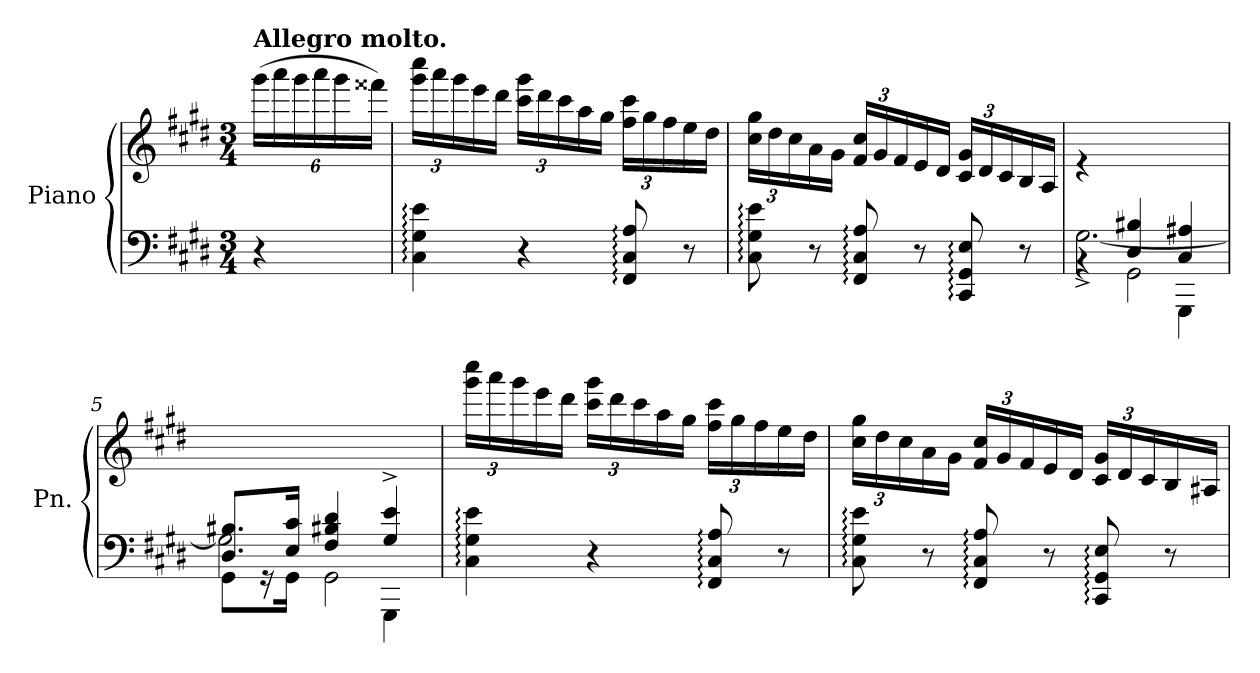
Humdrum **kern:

**kern	**kern	**dynam
*part1	*part1	*part1
*staff2	*staff1	*staff1/2
*I"Piano	*	*
*I'Pn.	*	*
*clefF4	*clefG2	*
*k[f#c#g#d#]	*k[f#c#g#d#]	*
*M3/4	*M3/4	*
=1	=1	=1
!	!LO:TX:a:B:t=Allegro molto.	!
!	!	!LO:DY:a=2
!	!	!LO:DY:n=1:a=2
4r	(>24ggg#\LL	p other-dynamics
.	24aaa\	.
.	24ggg#\	.
.	24aaa\	.
.	24ggg#\	.
.	24fff##X\JJ)	.
=2	=2	=2
*	*Xbrackettup	*
4C#\: 4G#\: 4e\:	(>24ggg#\ 24cccc#\LL	.
.	24aaa\	.
.	24ggg#\	.
.	16eee\	.
.	16ddd#\JJ	.
4r	24ccc#\ 24ggg#\LL	.
.	24ddd#\	.
.	24ccc#\	.
.	16aa\	.
.	16gg#\JJ	.
8FF#/: 8C#/: 8A/:	24ff#\ 24ccc#\LL	.
.	24gg#\	.
.	24ff#\	.
8r	16ee\	.
.	16dd#\JJ	.
=3	=3	=3
8C#\: 8G#\: 8e\:	24cc#\ 24gg#\LL	.
.	24dd#\	.
.	24cc#\	.
8r	16a\	.
.	16g#\JJ	.
8FF#/: 8C#/: 8A/:	24f#/ 24cc#/LL	.
.	24g#/	.
.	24f#/	.
8r	16e/	.
.	16d#/JJ	.
8CC#/: 8GG#/: 8E/:	24c#/ 24g#/LL	.
.	24d#/	.
.	24c#/	.
8r	16B/	.
.	16A/JJ	.
=4	=4	=4
*^	*	*
*	*^	*	*
*	*	*^	*	*
4ryy	[2.G#^\)	4rBB	2ryy	4re	.
4D#/ 4B#X/	.	2GG#\	.	2ryy	.
4C#/ 4A#X/	.	.	4GGG#\	.	.
=5	=5	=5	=5	=5	=5
8.D#/ 8.B#X/L	2G#\]	8GG#\L	2ryy	2.ryy	.
.	.	16rGG	.	.	.
16E/ 16c#/Jk	.	16GG#\Jk	.	.	.
4F#/ 4B#X/ 4d#/	.	2GG#\	.	.	.
4G#/^ 4e/^	4ryy	.	4GGG#\	.	.
*v	*v	*v	*v	*	*
=6	=6	=6
4C#\: 4G#\: 4e\:	24ggg#\ 24cccc#\LL	.
.	24aaa\	.
.	24ggg#\	.
.	16eee\	.
.	16ddd#\JJ	.
4r	24ccc#\ 24ggg#\LL	.
.	24ddd#\	.
.	24ccc#\	.
.	16aa\	.
.	16gg#\JJ	.
8FF#/: 8C#/: 8A/:	24ff#\ 24ccc#\LL	.
.	24gg#\	.
.	24ff#\	.
8r	16ee\	.
.	16dd#\JJ	.
=7	=7	=7
8C#\: 8G#\: 8e\:	24cc#\ 24gg#\LL	.
.	24dd#\	.
.	24cc#\	.
8r	16a\	.
.	16g#\JJ	.
8FF#/: 8C#/: 8A/:	24f#/ 24cc#/LL	.
.	24g#/	.
.	24f#/	.
8r	16e/	.
.	16d#/JJ	.
8CC#/: 8GG#/: 8E/:	24c#/ 24g#/LL	.
.	24d#/	.
.	24c#/	.
8r	16B/	.
.	16A#X/JJ	.
=	=	=
*-	*-	*-
